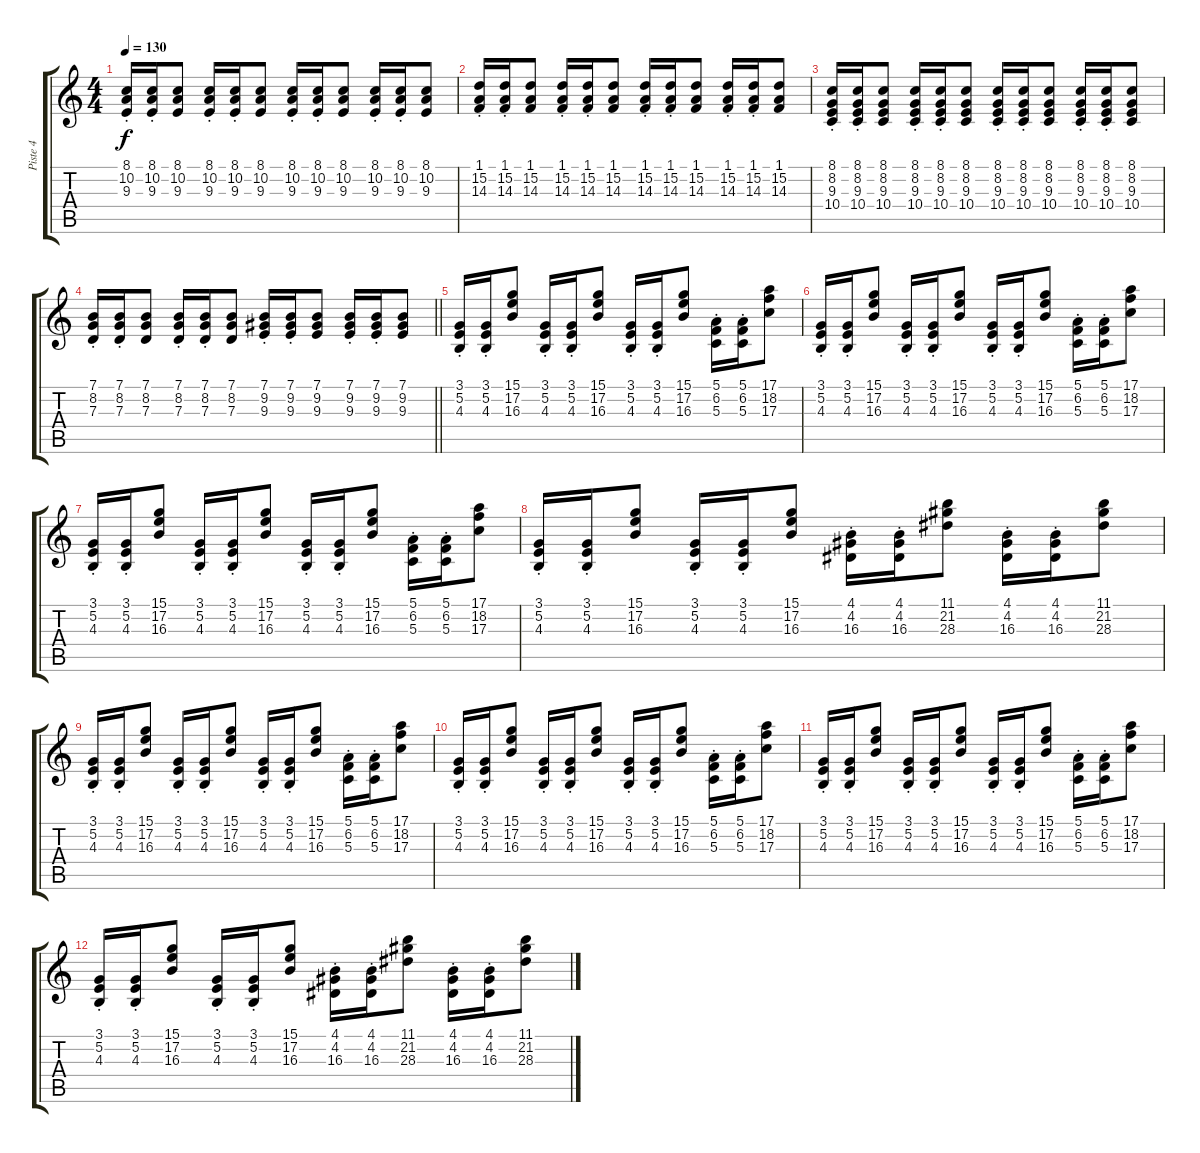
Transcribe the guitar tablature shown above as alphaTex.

\track ("Piste 4" "Piste 4") {instrument lead3calliope}
\staff {score tabs}
\tuning (E4 B3 G3 D3 A2 E2) {hide}
\ts (4 4)
\tempo 130
\clef g2
\ks c
(8.1{st} 10.2{st} 9.3{st}).16{dy f} (8.1{st} 10.2{st} 9.3{st}).16 (8.1 10.2 9.3).8 (8.1{st} 10.2{st} 9.3{st}).16 (8.1{st} 10.2{st} 9.3{st}).16 (8.1 10.2 9.3).8 (8.1{st} 10.2{st} 9.3{st}).16 (8.1{st} 10.2{st} 9.3{st}).16 (8.1 10.2 9.3).8 (8.1{st} 10.2{st} 9.3{st}).16 (8.1{st} 10.2{st} 9.3{st}).16 (8.1 10.2 9.3).8 |
(1.1{st} 15.2{st} 14.3{st}).16 (1.1{st} 15.2{st} 14.3{st}).16 (1.1 15.2 14.3).8 (1.1{st} 15.2{st} 14.3{st}).16 (1.1{st} 15.2{st} 14.3{st}).16 (1.1 15.2 14.3).8 (1.1{st} 15.2{st} 14.3{st}).16 (1.1{st} 15.2{st} 14.3{st}).16 (1.1 15.2 14.3).8 (1.1{st} 15.2{st} 14.3{st}).16 (1.1{st} 15.2{st} 14.3{st}).16 (1.1 15.2 14.3).8 |
(8.1{st} 8.2{st} 9.3{st} 10.4{st}).16 (8.1{st} 8.2{st} 9.3{st} 10.4{st}).16 (8.1 8.2 9.3 10.4).8 (8.1{st} 8.2{st} 9.3{st} 10.4{st}).16 (8.1{st} 8.2{st} 9.3{st} 10.4{st}).16 (8.1 8.2 9.3 10.4).8 (8.1{st} 8.2{st} 9.3{st} 10.4{st}).16 (8.1{st} 8.2{st} 9.3{st} 10.4{st}).16 (8.1 8.2 9.3 10.4).8 (8.1{st} 8.2{st} 9.3{st} 10.4{st}).16 (8.1{st} 8.2{st} 9.3{st} 10.4{st}).16 (8.1 8.2 9.3 10.4).8 |
\barLineRight lightlight
(7.1{st} 8.2{st} 7.3{st}).16 (7.1{st} 8.2{st} 7.3{st}).16 (7.1 8.2 7.3).8 (7.1{st} 8.2{st} 7.3{st}).16 (7.1{st} 8.2{st} 7.3{st}).16 (7.1 8.2 7.3).8 (7.1{st} 9.2{st} 9.3{st}).16 (7.1{st} 9.2{st} 9.3{st}).16 (7.1 9.2 9.3).8 (7.1{st} 9.2{st} 9.3{st}).16 (7.1{st} 9.2{st} 9.3{st}).16 (7.1 9.2 9.3).8 |
\section ("" "")
(3.1{st} 5.2{st} 4.3{st}).16 (3.1{st} 5.2{st} 4.3{st}).16 (15.1 17.2 16.3).8 (3.1{st} 5.2{st} 4.3{st}).16 (3.1{st} 5.2{st} 4.3{st}).16 (15.1 17.2 16.3).8 (3.1{st} 5.2{st} 4.3{st}).16 (3.1{st} 5.2{st} 4.3{st}).16 (15.1 17.2 16.3).8 (5.1{st} 6.2{st} 5.3{st}).16 (5.1{st} 6.2{st} 5.3{st}).16 (17.1 18.2 17.3).8 |
(3.1{st} 5.2{st} 4.3{st}).16 (3.1{st} 5.2{st} 4.3{st}).16 (15.1 17.2 16.3).8 (3.1{st} 5.2{st} 4.3{st}).16 (3.1{st} 5.2{st} 4.3{st}).16 (15.1 17.2 16.3).8 (3.1{st} 5.2{st} 4.3{st}).16 (3.1{st} 5.2{st} 4.3{st}).16 (15.1 17.2 16.3).8 (5.1{st} 6.2{st} 5.3{st}).16 (5.1{st} 6.2{st} 5.3{st}).16 (17.1 18.2 17.3).8 |
(3.1{st} 5.2{st} 4.3{st}).16 (3.1{st} 5.2{st} 4.3{st}).16 (15.1 17.2 16.3).8 (3.1{st} 5.2{st} 4.3{st}).16 (3.1{st} 5.2{st} 4.3{st}).16 (15.1 17.2 16.3).8 (3.1{st} 5.2{st} 4.3{st}).16 (3.1{st} 5.2{st} 4.3{st}).16 (15.1 17.2 16.3).8 (5.1{st} 6.2{st} 5.3{st}).16 (5.1{st} 6.2{st} 5.3{st}).16 (17.1 18.2 17.3).8 |
(3.1{st} 5.2{st} 4.3{st}).16 (3.1{st} 5.2{st} 4.3{st}).16 (15.1 17.2 16.3).8 (3.1{st} 5.2{st} 4.3{st}).16 (3.1{st} 5.2{st} 4.3{st}).16 (15.1 17.2 16.3).8 (4.1{st} 4.2{st} 16.3{st}).16 (4.1{st} 4.2{st} 16.3{st}).16 (11.1 21.2 28.3).8 (4.1{st} 4.2{st} 16.3{st}).16 (4.1{st} 4.2{st} 16.3{st}).16 (11.1 21.2 28.3).8 |
(3.1{st} 5.2{st} 4.3{st}).16 (3.1{st} 5.2{st} 4.3{st}).16 (15.1 17.2 16.3).8 (3.1{st} 5.2{st} 4.3{st}).16 (3.1{st} 5.2{st} 4.3{st}).16 (15.1 17.2 16.3).8 (3.1{st} 5.2{st} 4.3{st}).16 (3.1{st} 5.2{st} 4.3{st}).16 (15.1 17.2 16.3).8 (5.1{st} 6.2{st} 5.3{st}).16 (5.1{st} 6.2{st} 5.3{st}).16 (17.1 18.2 17.3).8 |
(3.1{st} 5.2{st} 4.3{st}).16 (3.1{st} 5.2{st} 4.3{st}).16 (15.1 17.2 16.3).8 (3.1{st} 5.2{st} 4.3{st}).16 (3.1{st} 5.2{st} 4.3{st}).16 (15.1 17.2 16.3).8 (3.1{st} 5.2{st} 4.3{st}).16 (3.1{st} 5.2{st} 4.3{st}).16 (15.1 17.2 16.3).8 (5.1{st} 6.2{st} 5.3{st}).16 (5.1{st} 6.2{st} 5.3{st}).16 (17.1 18.2 17.3).8 |
(3.1{st} 5.2{st} 4.3{st}).16 (3.1{st} 5.2{st} 4.3{st}).16 (15.1 17.2 16.3).8 (3.1{st} 5.2{st} 4.3{st}).16 (3.1{st} 5.2{st} 4.3{st}).16 (15.1 17.2 16.3).8 (3.1{st} 5.2{st} 4.3{st}).16 (3.1{st} 5.2{st} 4.3{st}).16 (15.1 17.2 16.3).8 (5.1{st} 6.2{st} 5.3{st}).16 (5.1{st} 6.2{st} 5.3{st}).16 (17.1 18.2 17.3).8 |
(3.1{st} 5.2{st} 4.3{st}).16 (3.1{st} 5.2{st} 4.3{st}).16 (15.1 17.2 16.3).8 (3.1{st} 5.2{st} 4.3{st}).16 (3.1{st} 5.2{st} 4.3{st}).16 (15.1 17.2 16.3).8 (4.1{st} 4.2{st} 16.3{st}).16 (4.1{st} 4.2{st} 16.3{st}).16 (11.1 21.2 28.3).8 (4.1{st} 4.2{st} 16.3{st}).16 (4.1{st} 4.2{st} 16.3{st}).16 (11.1 21.2 28.3).8
